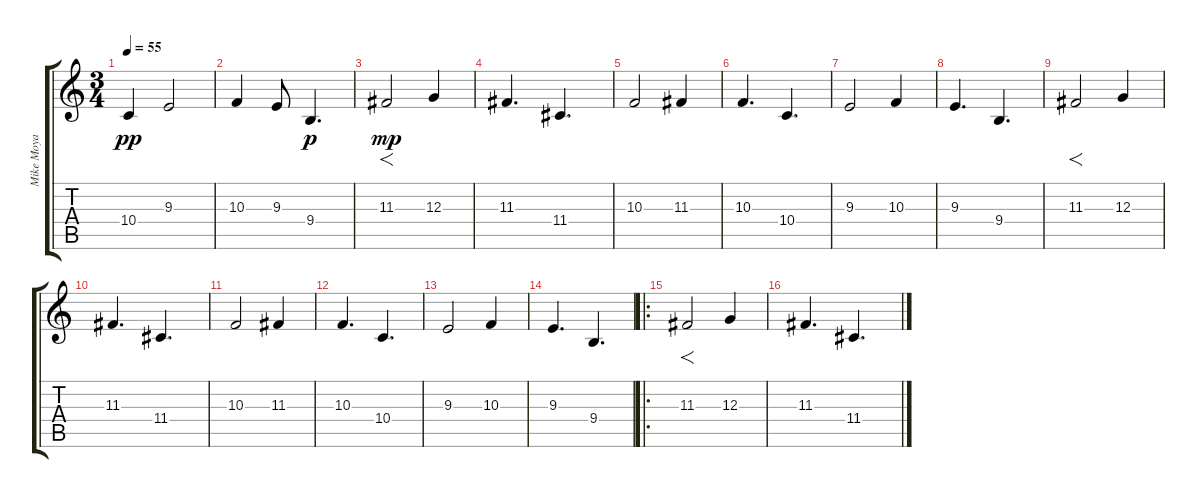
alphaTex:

\track ("Mike Moya" "Mike Moya") {instrument viola}
\staff {score tabs}
\tuning (E4 B3 G3 D3 A2 E2) {hide}
\ts (3 4)
\tempo 55
\clef g2
\ks c
10.4.4{dy pp} 9.3.2 |
10.3.4 9.3.8 9.4.4{d dy p} |
11.3.2{f dy mp} 12.3.4 |
11.3.4{d} 11.4.4{d} |
10.3.2 11.3.4 |
10.3.4{d} 10.4.4{d} |
9.3.2 10.3.4 |
9.3.4{d} 9.4.4{d} |
11.3.2{f} 12.3.4 |
11.3.4{d} 11.4.4{d} |
10.3.2 11.3.4 |
10.3.4{d} 10.4.4{d} |
9.3.2 10.3.4 |
9.3.4{d} 9.4.4{d} |
\ro
11.3.2{f} 12.3.4 |
11.3.4{d} 11.4.4{d}
